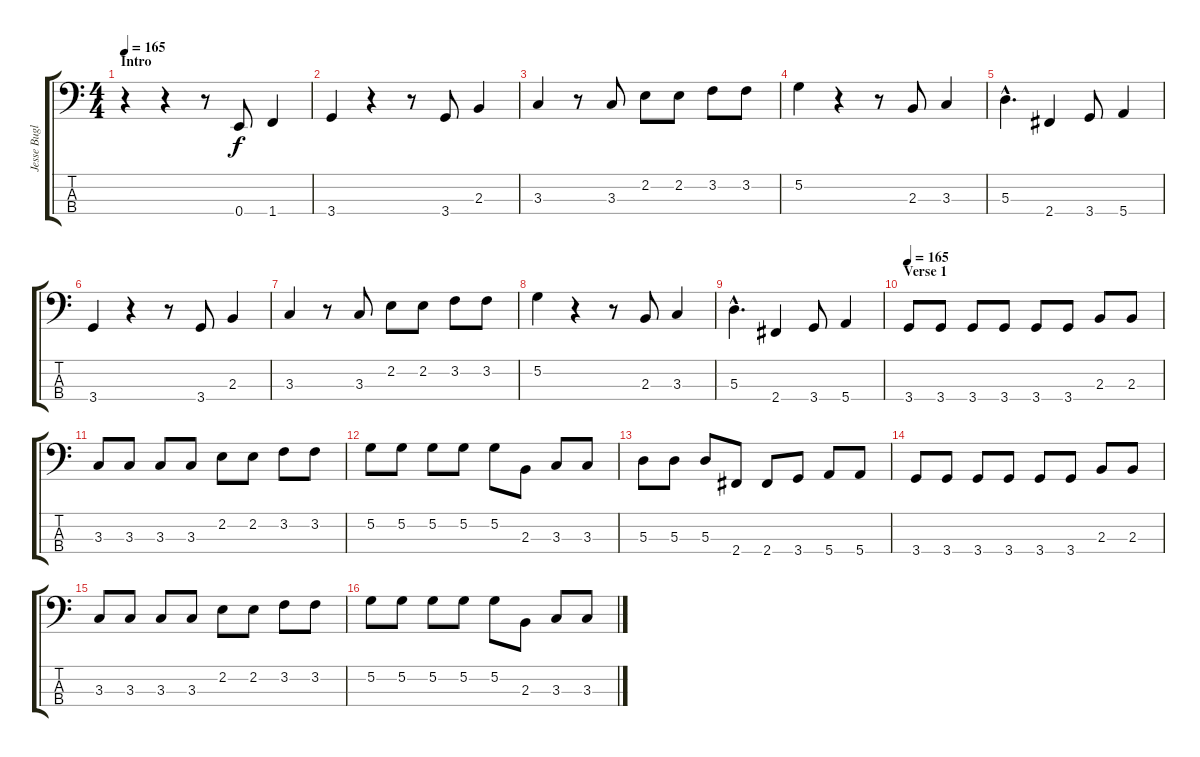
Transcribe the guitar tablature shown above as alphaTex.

\track ("Jesse Buglione" "Jesse Bugl") {instrument electricbassfinger}
\staff {score tabs}
\tuning (G2 D2 A1 E1) {hide}
\ts (4 4)
\section ("" "Intro")
\tempo 165
\tempo 150
\tempo 165
\clef f4
\ks c
r.4{dy f instrument electricbassfinger} r.4 r.8 0.4.8 1.4.4 |
3.4.4 r.4 r.8 3.4.8 2.3.4 |
3.3.4 r.8 3.3.8 2.2.8 2.2.8 3.2.8 3.2.8 |
5.2.4 r.4 r.8 2.3.8 3.3.4 |
5.3{hac}.4{d} 2.4.4 3.4.8 5.4.4 |
3.4.4 r.4 r.8 3.4.8 2.3.4 |
3.3.4 r.8 3.3.8 2.2.8 2.2.8 3.2.8 3.2.8 |
5.2.4 r.4 r.8 2.3.8 3.3.4 |
5.3{hac}.4{d} 2.4.4 3.4.8 5.4.4 |
\section ("" "Verse 1")
\tempo 165
3.4.8 3.4.8 3.4.8 3.4.8 3.4.8 3.4.8 2.3.8 2.3.8 |
3.3.8 3.3.8 3.3.8 3.3.8 2.2.8 2.2.8 3.2.8 3.2.8 |
5.2.8 5.2.8 5.2.8 5.2.8 5.2.8 2.3.8 3.3.8 3.3.8 |
5.3.8 5.3.8 5.3.8 2.4.8 2.4.8 3.4.8 5.4.8 5.4.8 |
3.4.8 3.4.8 3.4.8 3.4.8 3.4.8 3.4.8 2.3.8 2.3.8 |
3.3.8 3.3.8 3.3.8 3.3.8 2.2.8 2.2.8 3.2.8 3.2.8 |
5.2.8 5.2.8 5.2.8 5.2.8 5.2.8 2.3.8 3.3.8 3.3.8
